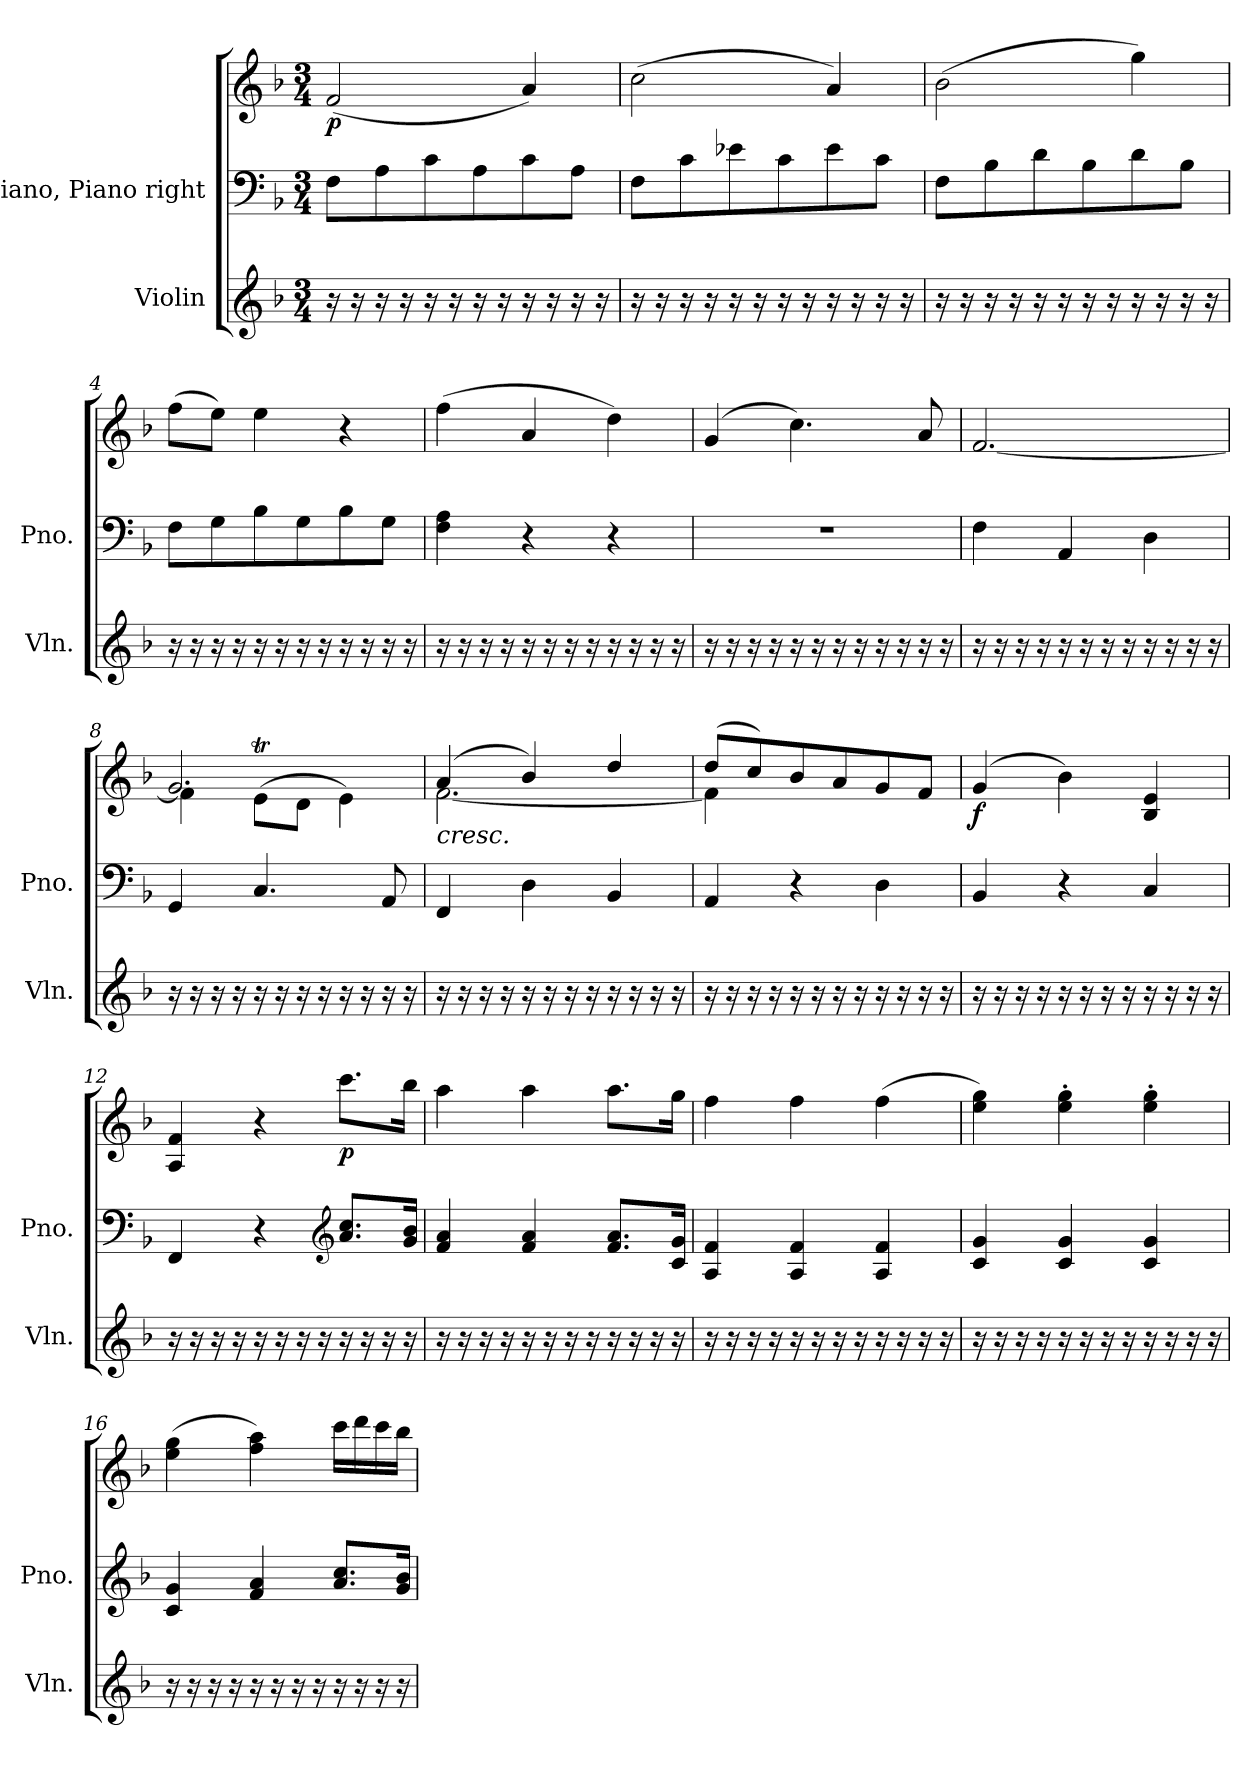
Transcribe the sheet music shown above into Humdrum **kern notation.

**kern	**kern	**kern	**dynam
*part2	*part1	*part1	*part1
*staff3	*staff2	*staff1	*staff1/2
*I"Violin	*I"Piano, Piano right	*	*
*I'Vln.	*I'Pno.	*	*
*clefG2	*clefF4	*clefG2	*
*k[b-]	*k[b-]	*k[b-]	*
*M3/4	*M3/4	*M3/4	*
=1	=1	=1	=1
!	!	!	!LO:DY:b
16r	8F\L	(<2f/	p
16r	.	.	.
16r	8A\	.	.
16r	.	.	.
16r	8c\	.	.
16r	.	.	.
16r	8A\	.	.
16r	.	.	.
16r	8c\	4a/)	.
16r	.	.	.
16r	8A\J	.	.
16r	.	.	.
=2	=2	=2	=2
16r	8F\L	(>2cc\	.
16r	.	.	.
16r	8c\	.	.
16r	.	.	.
16r	8e-X\	.	.
16r	.	.	.
16r	8c\	.	.
16r	.	.	.
16r	8e-\	4a/)	.
16r	.	.	.
16r	8c\J	.	.
16r	.	.	.
=3	=3	=3	=3
16r	8F\L	(>2b-\	.
16r	.	.	.
16r	8B-\	.	.
16r	.	.	.
16r	8d\	.	.
16r	.	.	.
16r	8B-\	.	.
16r	.	.	.
16r	8d\	4gg\)	.
16r	.	.	.
16r	8B-\J	.	.
16r	.	.	.
!!LO:LB:g=z
=4	=4	=4	=4
16r	8F\L	(>8ff\L	.
16r	.	.	.
16r	8G\	8ee\J)	.
16r	.	.	.
16r	8B-\	4ee\	.
16r	.	.	.
16r	8G\	.	.
16r	.	.	.
16r	8B-\	4r	.
16r	.	.	.
16r	8G\J	.	.
16r	.	.	.
=5	=5	=5	=5
16r	4F\ 4A\	(>4ff\	.
16r	.	.	.
16r	.	.	.
16r	.	.	.
16r	4r	4a/	.
16r	.	.	.
16r	.	.	.
16r	.	.	.
16r	4r	4dd\)	.
16r	.	.	.
16r	.	.	.
16r	.	.	.
=6	=6	=6	=6
16r	2.r	(>4g/	.
16r	.	.	.
16r	.	.	.
16r	.	.	.
16r	.	4.cc\)	.
16r	.	.	.
16r	.	.	.
16r	.	.	.
16r	.	.	.
16r	.	.	.
16r	.	8a/	.
16r	.	.	.
!!LO:LB:g=z
=7	=7	=7	=7
*	*	*^	*
16r	4F\	2.ryy	[2.f/	.
16r	.	.	.	.
16r	.	.	.	.
16r	.	.	.	.
16r	4AA/	.	.	.
16r	.	.	.	.
16r	.	.	.	.
16r	.	.	.	.
16r	4D\	.	.	.
16r	.	.	.	.
16r	.	.	.	.
16r	.	.	.	.
=8	=8	=8	=8	=8
*	*	*	*^	*
16r	4GG/	2.g/	4f\]	4ryy	.
16r	.	.	.	.	.
16r	.	.	.	.	.
16r	.	.	.	.	.
16r	4.C/	.	2ryy	(<8et\L	.
16r	.	.	.	.	.
16r	.	.	.	8d\J	.
16r	.	.	.	.	.
16r	.	.	.	4e\)	.
16r	.	.	.	.	.
16r	8AA/	.	.	.	.
16r	.	.	.	.	.
*	*	*	*v	*v	*
=9	=9	=9	=9	=9
!	!	!LO:TX:b:i:t=cresc.	!	!
16r	4FF/	(>4a/	[2.f\	.
16r	.	.	.	.
16r	.	.	.	.
16r	.	.	.	.
16r	4D\	4b-/)	.	.
16r	.	.	.	.
16r	.	.	.	.
16r	.	.	.	.
16r	4BB-/	4dd/	.	.
16r	.	.	.	.
16r	.	.	.	.
16r	.	.	.	.
!!LO:PB:g=z	!!
=10	=10	=10	=10	=10
16r	4AA/	(>8dd/L	4f\]	.
16r	.	.	.	.
16r	.	8cc/)	.	.
16r	.	.	.	.
16r	4r	8b-/	2ryy	.
16r	.	.	.	.
16r	.	8a/	.	.
16r	.	.	.	.
16r	4D\	8g/	.	.
16r	.	.	.	.
16r	.	8f/J	.	.
16r	.	.	.	.
*	*	*v	*v	*
=11	=11	=11	=11
!	!	!	!LO:DY:b
16r	4BB-/	(>4g/	f
16r	.	.	.
16r	.	.	.
16r	.	.	.
16r	4r	4b-\)	.
16r	.	.	.
16r	.	.	.
16r	.	.	.
16r	4C/	4B-/ 4e/	.
16r	.	.	.
16r	.	.	.
16r	.	.	.
=12	=12	=12	=12
16r	4FF/	4A/ 4f/	.
16r	.	.	.
16r	.	.	.
16r	.	.	.
16r	4r	4r	.
16r	.	.	.
16r	.	.	.
16r	.	.	.
*	*clefG2	*	*
!	!	!	!LO:DY:b
16r	8.a/ 8.cc/L	8.ccc\L	p
16r	.	.	.
16r	.	.	.
16r	16g/ 16b-/Jk	16bb-\Jk	.
!!LO:LB:g=z
=13	=13	=13	=13
16r	4f/ 4a/	4aa\	.
16r	.	.	.
16r	.	.	.
16r	.	.	.
16r	4f/ 4a/	4aa\	.
16r	.	.	.
16r	.	.	.
16r	.	.	.
16r	8.f/ 8.a/L	8.aa\L	.
16r	.	.	.
16r	.	.	.
16r	16c/ 16g/Jk	16gg\Jk	.
=14	=14	=14	=14
16r	4A/ 4f/	4ff\	.
16r	.	.	.
16r	.	.	.
16r	.	.	.
16r	4A/ 4f/	4ff\	.
16r	.	.	.
16r	.	.	.
16r	.	.	.
16r	4A/ 4f/	(>4ff\	.
16r	.	.	.
16r	.	.	.
16r	.	.	.
=15	=15	=15	=15
16r	4c/ 4g/	4ee\ 4gg\)	.
16r	.	.	.
16r	.	.	.
16r	.	.	.
16r	4c/ 4g/	4ee\' 4gg\'	.
16r	.	.	.
16r	.	.	.
16r	.	.	.
16r	4c/ 4g/	4ee\' 4gg\'	.
16r	.	.	.
16r	.	.	.
16r	.	.	.
!!LO:LB:g=z
=16	=16	=16	=16
16r	4c/ 4g/	(>4ee\ 4gg\	.
16r	.	.	.
16r	.	.	.
16r	.	.	.
16r	4f/ 4a/	4ff\ 4aa\)	.
16r	.	.	.
16r	.	.	.
16r	.	.	.
16r	8.a/ 8.cc/L	16ccc\LL	.
16r	.	16ddd\	.
16r	.	16ccc\	.
16r	16g/ 16b-/Jk	16bb-\JJ	.
=	=	=	=
*-	*-	*-	*-
